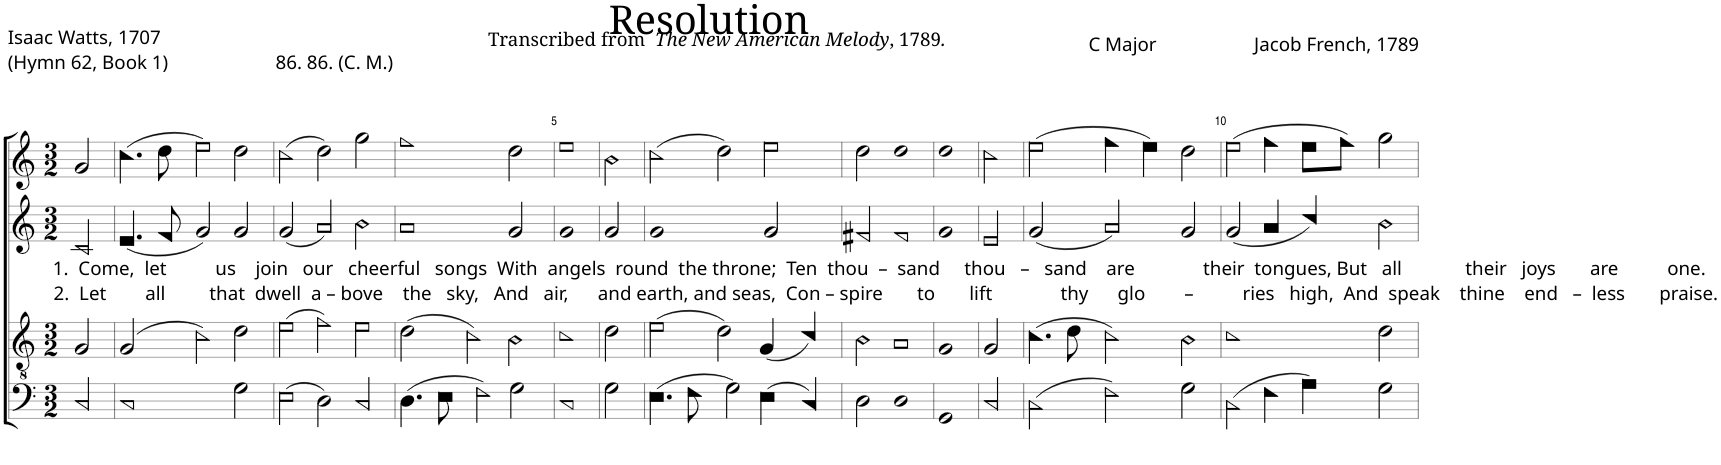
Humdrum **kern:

**kern	**kern	**kern	**kern
*part4	*part3	*part2	*part1
*staff4	*staff3	*staff2	*staff1
*I"Bass	*I"Tenor	*I"Voice	*I"Voice
*clefF4	*clefGv2	*clefG2	*clefG2
*k[]	*k[]	*k[]	*k[]
*M3/2	*M3/2	*M3/2	*M3/2
=1	=1	=1	=1
!	!	!LO:TX:b:t=1.  Come,  let          us    join   our   cheerful   songs  With  angels  round  the throne;  Ten  thou  –  sand     thou   –   sand    are              their  tongues, But   all             their   joys       are          one.	!
!	!	!LO:TX:b:t=2.  Let        all         that  dwell  a – bove    the   sky,   And   air,      and earth, and seas,  Con – spire       to       lift              thy      glo        –          ries   high,  And  speak    thine    end   –  less       praise.	!
2C!/	2G!/	2c!/	2g!/
=2	=2	=2	=2
1C!	(2G!/	(4.e!/	(4.cc!\
.	.	8f!/	8dd!\
.	2c!\)	2g!/)	2ee!\)
2G!\	2d!\	2g!/	2dd!\
=3	=3	=3	=3
(2E!\	(2e!\	(2g!/	(2cc!\
2D!\)	2f!\)	2a!/)	2dd!\)
2C!/	2e!\	2b!\	2gg!\
=4	=4	=4	=4
(4.D!\	(2d!\	1a!	1ff!
8E!\	.	.	.
2F!\)	2c!\)	.	.
2G!\	2B!\	2g!/	2dd!\
=5	=5	=5	=5
1C!	1c!	1g!	1ee!
2G!\	2d!\	2g!/	2b!\
=6	=6	=6	=6
(4.E!\	(2e!\	1g!	(2cc!\
8F!\	.	.	.
2G!\)	2d!\)	.	2dd!\)
(4E!\	(4G!/	2g!/	2ee!\
4C!/)	4c!/)	.	.
=7	=7	=7	=7
2D!\	2B!\	2f#X!/	2dd!\
1D!	1A!	1f#!	1dd!
=8	=8	=8	=8
1GG!	1G!	1g!	1dd!
2C!/	2G!/	2e!/	2cc!\
=9	=9	=9	=9
(2C!\	(4.c!\	(2g!/	(2ee!\
.	8d!\	.	.
2F!\)	2c!\)	2a!/)	4ff!\
.	.	.	4ee!\)
2G!\	2B!\	2g!/	2dd!\
=10	=10	=10	=10
(2C!\	1c!	(2g!/	(2ee!\
4F!\	.	4a!/	4ff!\
4A!\)	.	4cc!/)	8ee!\L
.	.	.	8ff!\J)
2G!\	2d!\	2b!\	2gg!\
=	=	=	=
*-	*-	*-	*-
